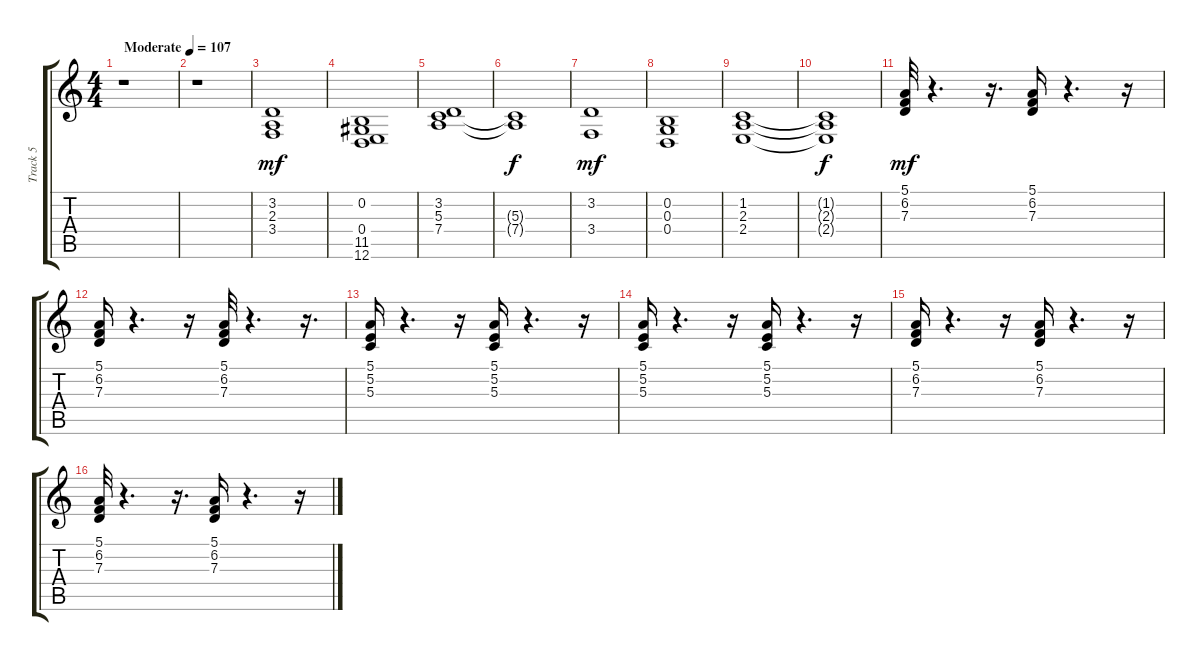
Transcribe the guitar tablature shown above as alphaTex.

\track ("Track 5" "Track 5") {instrument stringensemble1}
\staff {score tabs}
\tuning (E4 B3 G3 D3 A2 E2) {hide}
\ts (4 4)
\tempo (107 "Moderate")
\clef g2
\ks c
r.1{dy mf instrument stringensemble1} |
r.1 |
(3.2 2.3 3.4).1 |
(0.2 0.4 11.5 12.6).1 |
(3.2 5.3 7.4).1 |
(5.3{t} 7.4{t}).1{dy f} |
(3.2 3.4).1{dy mf} |
(0.2 0.3 0.4).1 |
(1.2 2.3 2.4).1 |
(1.2{t} 2.3{t} 2.4{t}).1{dy f} |
(5.1 6.2 7.3).32{dy mf} r.4{d} r.16{d} (5.1 6.2 7.3).16 r.4{d} r.16 |
(5.1 6.2 7.3).16 r.4{d} r.16 (5.1 6.2 7.3).32 r.4{d} r.16{d} |
(5.1 5.2 5.3).16 r.4{d} r.16 (5.1 5.2 5.3).16 r.4{d} r.16 |
(5.1 5.2 5.3).16 r.4{d} r.16 (5.1 5.2 5.3).16 r.4{d} r.16 |
(5.1 6.2 7.3).16 r.4{d} r.16 (5.1 6.2 7.3).16 r.4{d} r.16 |
(5.1 6.2 7.3).32 r.4{d} r.16{d} (5.1 6.2 7.3).16 r.4{d} r.16
